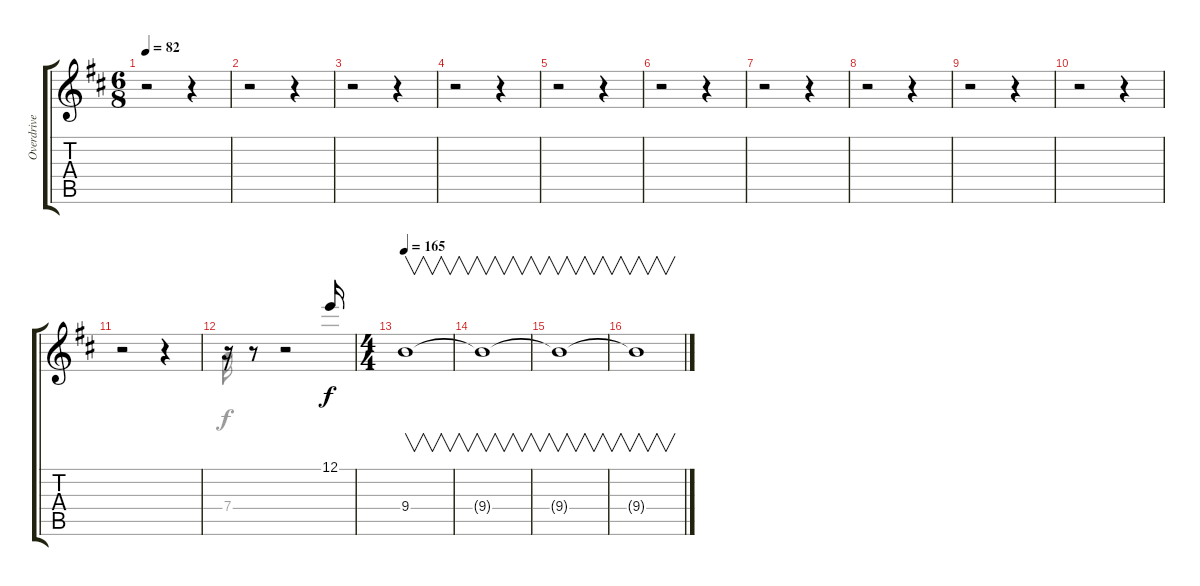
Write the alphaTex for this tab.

\track ("Overdrive II" "Overdrive ") {instrument overdrivenguitar}
\staff {score tabs}
\tuning (E4 B3 G3 D3 A2 E2) {hide}
\voice
\ts (6 8)
\tempo 82
\clef g2
\ks d
r.2{dy f} r.4 |
r.2 r.4 |
r.2 r.4 |
r.2 r.4 |
r.2 r.4 |
r.2 r.4 |
r.2 r.4 |
r.2 r.4 |
r.2 r.4 |
r.2 r.4 |
r.2 r.4 |
r.16 r.8 r.2 12.1.16 |
\ts (4 4)
\tempo 165
9.4.1{v} |
9.4{t}.1{v} |
9.4{t}.1{v} |
9.4{t}.1{v}
\voice
\clef g2
\ottava regular
\simile none
\ks d
|
|
|
|
|
|
|
|
|
|
|
7.4.16 |
|
|
|
